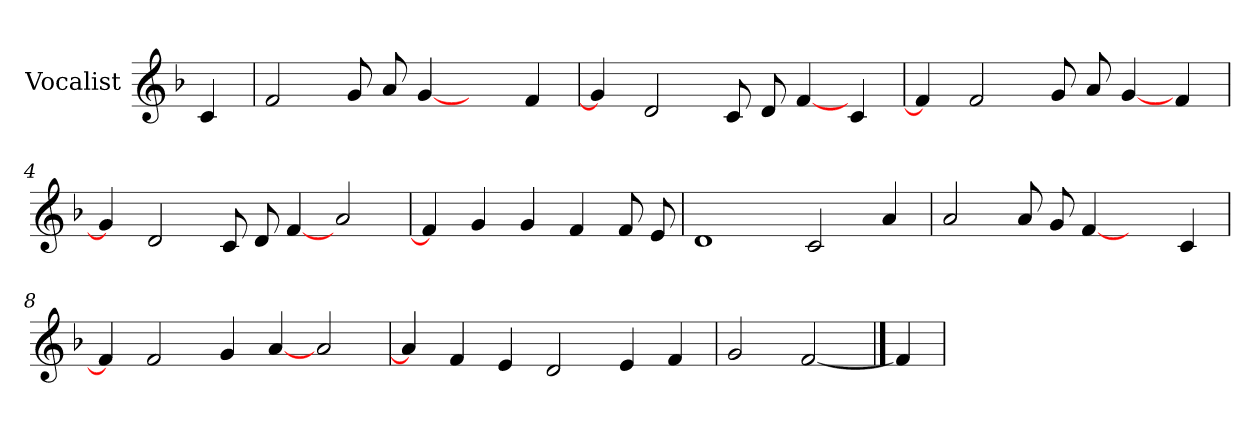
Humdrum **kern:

**kern
*part1
*staff1
*I"Vocalist
*k[b-]
*F:
=
4c
=1
2f
8g
8a
[4g
4ryy
4f
=2
4g]
2d
8c
8d
[4f
4c
=3
4f]
2f
8g
8a
[4g
4f
=4
4g]
2d
8c
8d
[4f
2a
=5
4f]
4g
4g
4f
8f
8e
=6
1d
2c
4a
=7
2a
8a
8g
[4f
4ryy
4c
=8
4f]
2f
4g
[4a
2a
=9
4a]
4f
4e
2d
4e
4f
=10
2g
[2f
==11
4f]
=
*-
